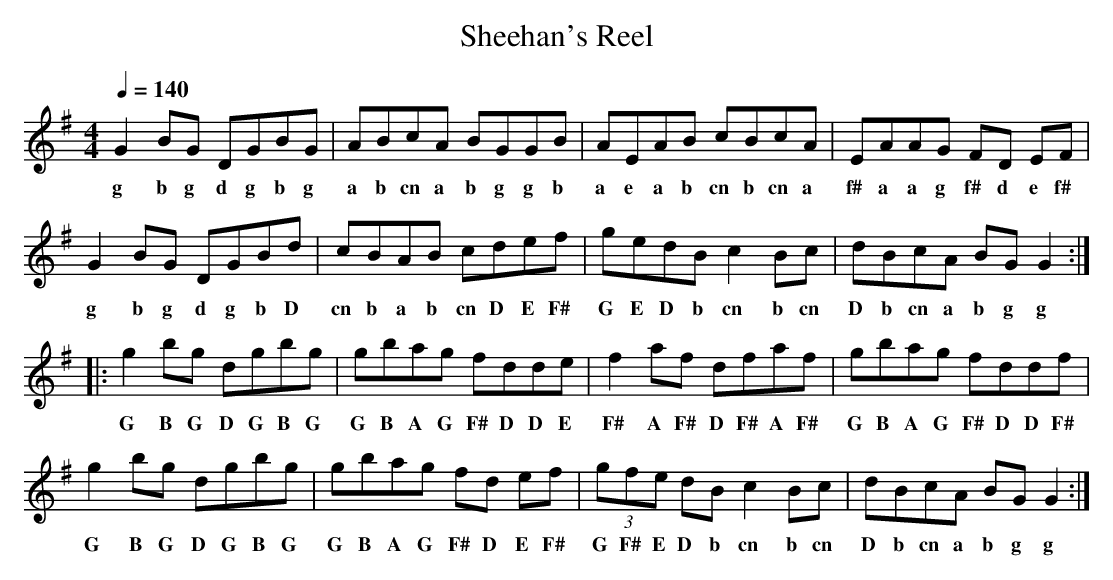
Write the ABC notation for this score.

X:1
T:Sheehan's Reel
M:4/4
L:1/8
Q:1/4=140
K:Gmaj
G2 BG DGBG |ABcA BGGB |AEAB cBcA |EAAG FD EF |
w:g b g d g b g a b cn a b g g b a e a b cn b cn a f# a a g f# d e f#
G2 BG DGBd |cBAB cdef |gedB c2 Bc |dBcA BG G2 :|
w:g b g d g b D cn b a b cn D E F# G E D b cn b cn D b cn a b g g
|:g2 bg dgbg |gbag fdde |f2 af dfaf |gbag fddf |
w:G B G D G B G G B A G F# D D E F# A F# D F# A F# G B A G F# D D F#
g2 bg dgbg |gbag fd ef |(3gfe dB c2 Bc |dBcA BG G2 :|
w:G B G D G B G G B A G F# D E F# G F# E D b cn b cn D b cn a b g g
